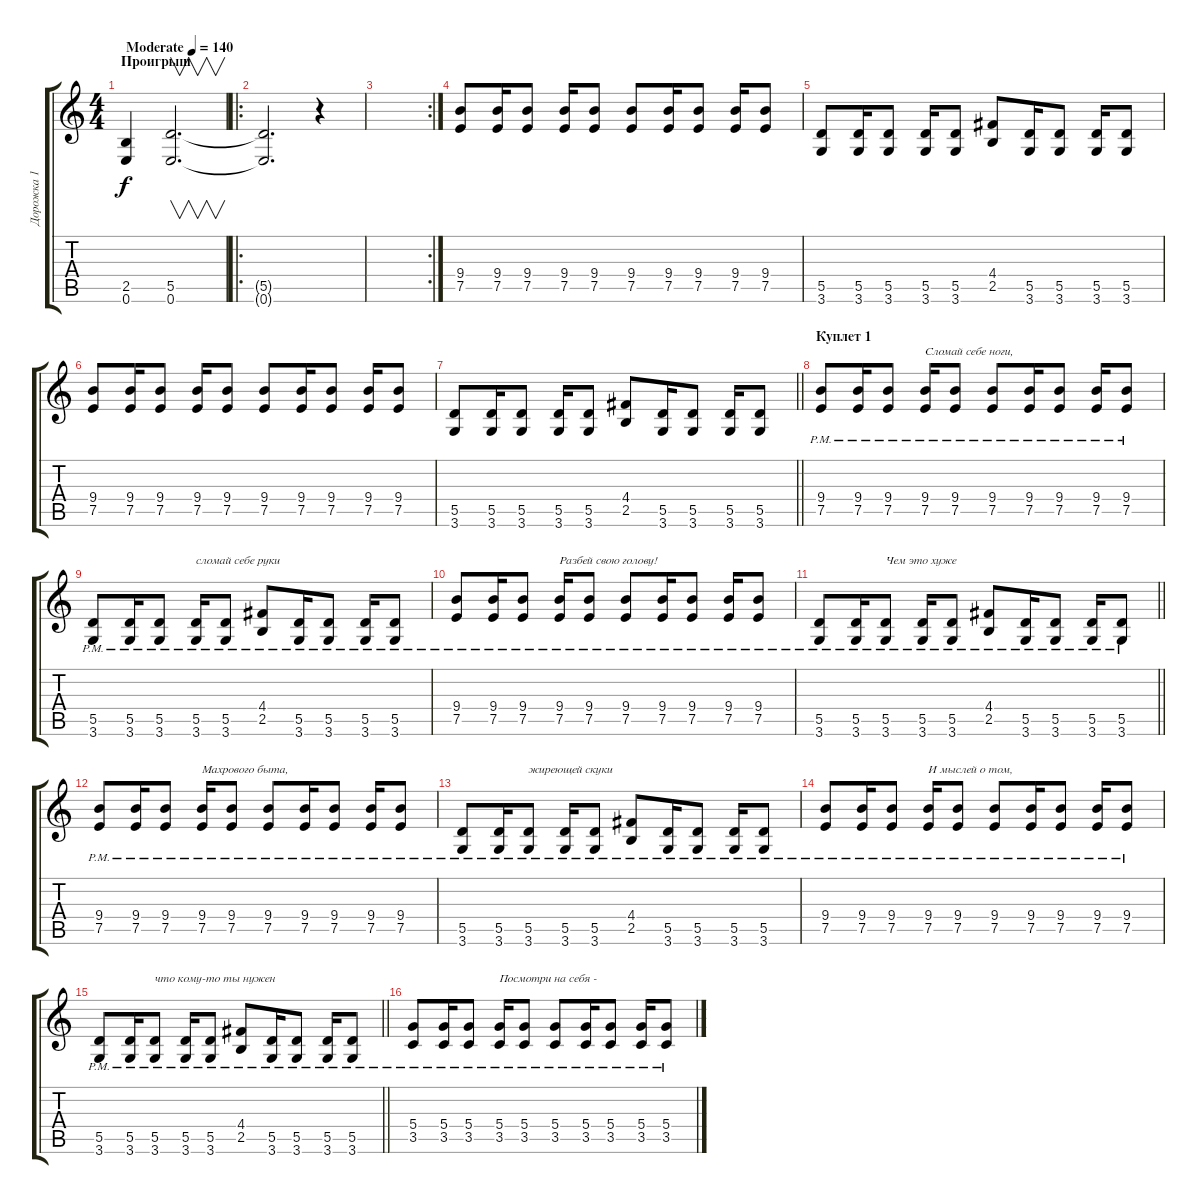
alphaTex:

\track ("Дорожка 1" "Дорожка 1") {instrument overdrivenguitar}
\staff {score tabs}
\tuning (E4 B3 G3 D3 A2 E2) {hide}
\ts (4 4)
\section ("" "Проигрыш")
\tempo (140 "Moderate")
\clef g2
\ks c
(2.5 0.6).4{dy f instrument overdrivenguitar} (5.5 0.6).2{v d} |
\ro
(5.5{t} 0.6{t}).2{d} r.4 |
\rc 2
|
(9.4 7.5).8 (9.4 7.5).16 (9.4 7.5).8 (9.4 7.5).16 (9.4 7.5).8 (9.4 7.5).8 (9.4 7.5).16 (9.4 7.5).8 (9.4 7.5).16 (9.4 7.5).8 |
(5.5 3.6).8 (5.5 3.6).16 (5.5 3.6).8 (5.5 3.6).16 (5.5 3.6).8 (4.4 2.5).8 (5.5 3.6).16 (5.5 3.6).8 (5.5 3.6).16 (5.5 3.6).8 |
(9.4 7.5).8 (9.4 7.5).16 (9.4 7.5).8 (9.4 7.5).16 (9.4 7.5).8 (9.4 7.5).8 (9.4 7.5).16 (9.4 7.5).8 (9.4 7.5).16 (9.4 7.5).8 |
\barLineRight lightlight
(5.5 3.6).8 (5.5 3.6).16 (5.5 3.6).8 (5.5 3.6).16 (5.5 3.6).8 (4.4 2.5).8 (5.5 3.6).16 (5.5 3.6).8 (5.5 3.6).16 (5.5 3.6).8 |
\section ("" "Куплет 1")
(9.4{pm} 7.5{pm}).8 (9.4{pm} 7.5{pm}).16 (9.4{pm} 7.5{pm}).8 (9.4{pm} 7.5{pm}).16{txt "Сломай себе ноги,"} (9.4{pm} 7.5{pm}).8 (9.4{pm} 7.5{pm}).8 (9.4{pm} 7.5{pm}).16 (9.4{pm} 7.5{pm}).8 (9.4{pm} 7.5{pm}).16 (9.4{pm} 7.5{pm}).8 |
(5.5{pm} 3.6{pm}).8 (5.5{pm} 3.6{pm}).16 (5.5{pm} 3.6{pm}).8 (5.5{pm} 3.6{pm}).16{txt "сломай себе руки"} (5.5{pm} 3.6{pm}).8 (4.4{pm} 2.5{pm}).8 (5.5{pm} 3.6{pm}).16 (5.5{pm} 3.6{pm}).8 (5.5{pm} 3.6{pm}).16 (5.5{pm} 3.6{pm}).8 |
(9.4{pm} 7.5{pm}).8 (9.4{pm} 7.5{pm}).16 (9.4{pm} 7.5{pm}).8 (9.4{pm} 7.5{pm}).16{txt "Разбей свою голову! "} (9.4{pm} 7.5{pm}).8 (9.4{pm} 7.5{pm}).8 (9.4{pm} 7.5{pm}).16 (9.4{pm} 7.5{pm}).8 (9.4{pm} 7.5{pm}).16 (9.4{pm} 7.5{pm}).8 |
\barLineRight lightlight
(5.5{pm} 3.6{pm}).8 (5.5{pm} 3.6{pm}).16 (5.5{pm} 3.6{pm}).8{txt "Чем это хуже"} (5.5{pm} 3.6{pm}).16 (5.5{pm} 3.6{pm}).8 (4.4{pm} 2.5{pm}).8 (5.5{pm} 3.6{pm}).16 (5.5{pm} 3.6{pm}).8 (5.5{pm} 3.6{pm}).16 (5.5{pm} 3.6{pm}).8 |
(9.4{pm} 7.5{pm}).8 (9.4{pm} 7.5{pm}).16 (9.4{pm} 7.5{pm}).8 (9.4{pm} 7.5{pm}).16{txt "Махрового быта,"} (9.4{pm} 7.5{pm}).8 (9.4{pm} 7.5{pm}).8 (9.4{pm} 7.5{pm}).16 (9.4{pm} 7.5{pm}).8 (9.4{pm} 7.5{pm}).16 (9.4{pm} 7.5{pm}).8 |
(5.5{pm} 3.6{pm}).8 (5.5{pm} 3.6{pm}).16 (5.5{pm} 3.6{pm}).8{txt "жиреющей скуки"} (5.5{pm} 3.6{pm}).16 (5.5{pm} 3.6{pm}).8 (4.4{pm} 2.5{pm}).8 (5.5{pm} 3.6{pm}).16 (5.5{pm} 3.6{pm}).8 (5.5{pm} 3.6{pm}).16 (5.5{pm} 3.6{pm}).8 |
(9.4{pm} 7.5{pm}).8 (9.4{pm} 7.5{pm}).16 (9.4{pm} 7.5{pm}).8 (9.4{pm} 7.5{pm}).16{txt "И мыслей о том,"} (9.4{pm} 7.5{pm}).8 (9.4{pm} 7.5{pm}).8 (9.4{pm} 7.5{pm}).16 (9.4{pm} 7.5{pm}).8 (9.4{pm} 7.5{pm}).16 (9.4{pm} 7.5{pm}).8 |
\barLineRight lightlight
(5.5{pm} 3.6{pm}).8 (5.5{pm} 3.6{pm}).16 (5.5{pm} 3.6{pm}).8{txt "что кому-то ты нужен"} (5.5{pm} 3.6{pm}).16 (5.5{pm} 3.6{pm}).8 (4.4{pm} 2.5{pm}).8 (5.5{pm} 3.6{pm}).16 (5.5{pm} 3.6{pm}).8 (5.5{pm} 3.6{pm}).16 (5.5{pm} 3.6{pm}).8 |
(5.4{pm} 3.5{pm}).8 (5.4{pm} 3.5{pm}).16 (5.4{pm} 3.5{pm}).8 (5.4{pm} 3.5{pm}).16{txt "Посмотри на себя - "} (5.4{pm} 3.5{pm}).8 (5.4{pm} 3.5{pm}).8 (5.4{pm} 3.5{pm}).16 (5.4{pm} 3.5{pm}).8 (5.4{pm} 3.5{pm}).16 (5.4{pm} 3.5{pm}).8
